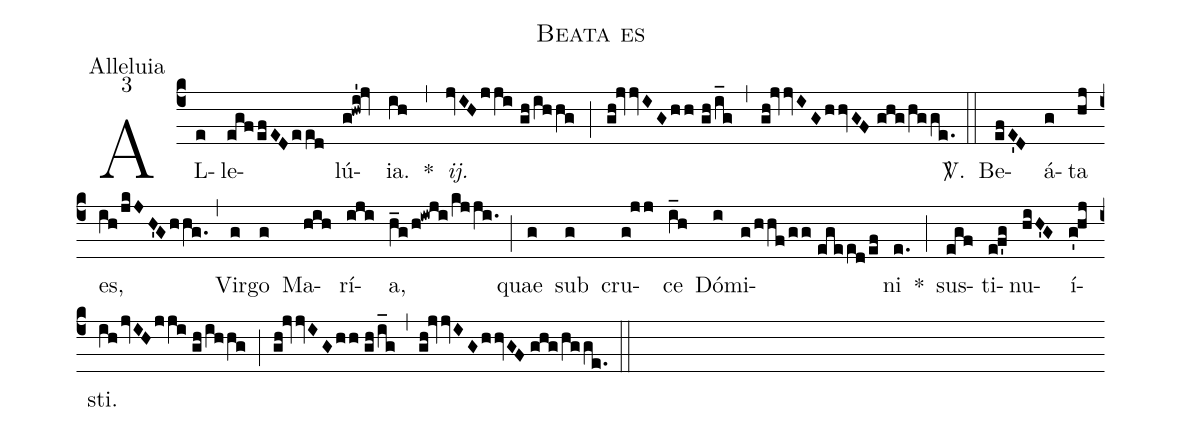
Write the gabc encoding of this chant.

name:Beata es;
office-part:Alleluia;
mode:3;
%%
(c4) AL(e)le(egf/efED/eed)lú(g!hwi'!jv)ia.(ih) *(,) <i>ij.</i>(jvIH/jji//gh/ihhg) (;) (gh!jvvIG/hh//gh/i_g) (,) (gh!jvvIG/hhvGF//ghg/hgge.) <sp>V/</sp>.(::) Be(efE'D)á(g)ta(hj) es,(ih/jkJH'G/hhg.) (,) Vir(g)go(g) Ma(hih)rí(iji)a,(h_g/h!iwji/kjji.) (;) quae(g) sub(g) cru(g!jj)ce(i_h) Dó(i)mi(g/hhf/gg//egeed/ef)ni(e.) *(;) sus(egf)ti(e!f'g)nu(hiH'G)í(g'!hj)sti.(ih/jvIH/jji//gh/ihhg) (;) (gh!jvvIG/hh//gh/i_g) (,) (gh!jvvIG/hhvGF//ghg/hgge.) (::)
